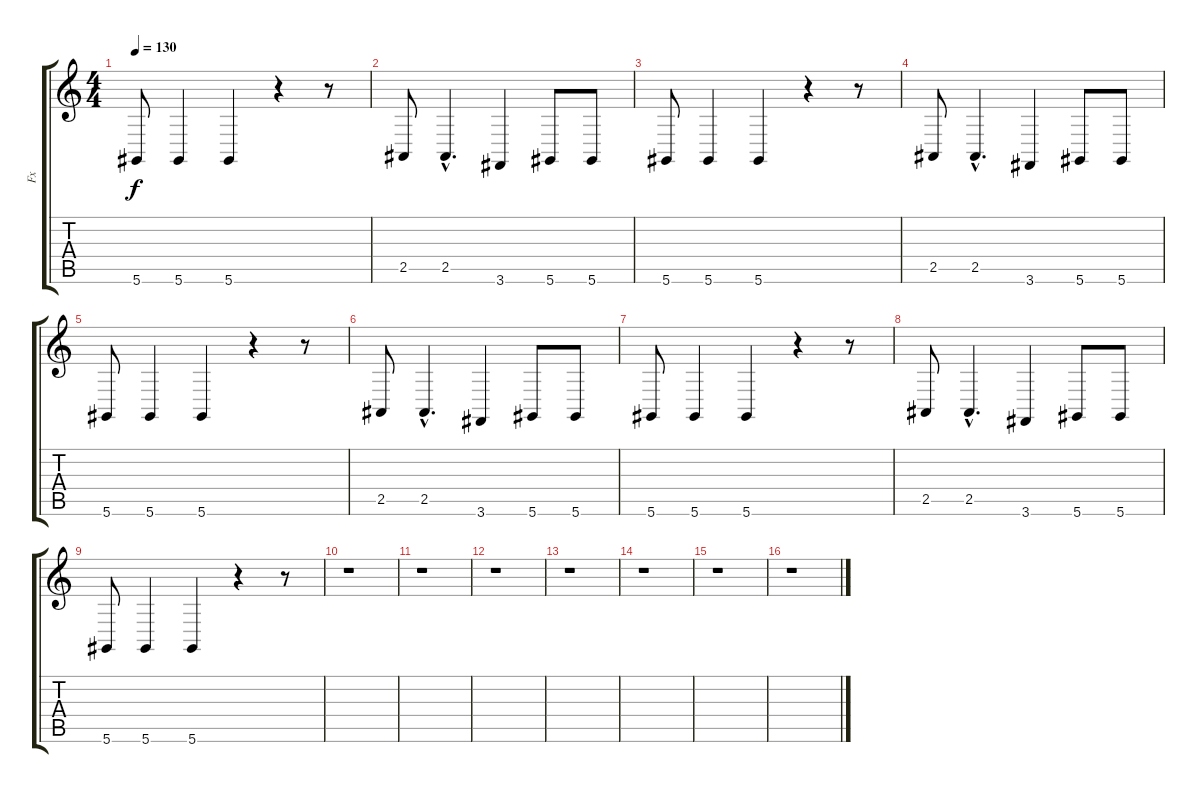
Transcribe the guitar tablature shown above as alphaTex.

\track ("Fx" "Fx") {instrument fx1rain}
\staff {score tabs}
\tuning (Eb4 Bb3 Gb3 Db3 Ab2 Eb2) {hide}
\ts (4 4)
\tempo 130
\clef g2
\ks c
5.6.8{dy f} 5.6.4 5.6.4 r.4 r.8 |
2.5.8 2.5{hac}.4{d} 3.6.4 5.6.8 5.6.8 |
5.6.8 5.6.4 5.6.4 r.4 r.8 |
2.5.8 2.5{hac}.4{d} 3.6.4 5.6.8 5.6.8 |
5.6.8 5.6.4 5.6.4 r.4 r.8 |
2.5.8 2.5{hac}.4{d} 3.6.4 5.6.8 5.6.8 |
5.6.8 5.6.4 5.6.4 r.4 r.8 |
2.5.8 2.5{hac}.4{d} 3.6.4 5.6.8 5.6.8 |
5.6.8 5.6.4 5.6.4 r.4 r.8 |
r.1 |
r.1 |
r.1 |
r.1 |
r.1 |
r.1 |
r.1
